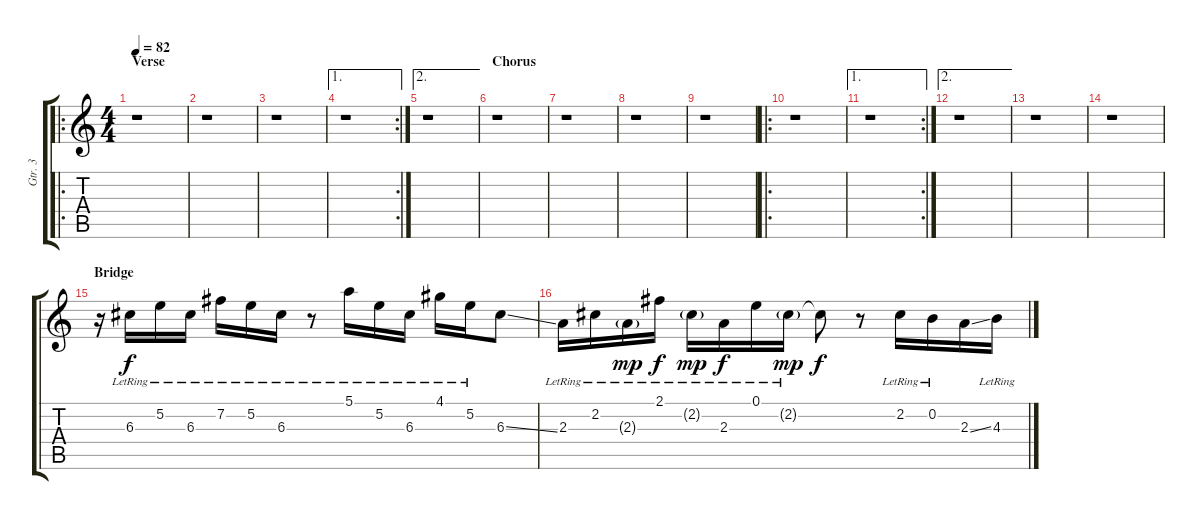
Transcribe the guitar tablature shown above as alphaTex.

\track ("Gtr. 3" "Gtr. 3") {instrument electricguitarclean}
\staff {score tabs}
\tuning (E4 B3 G3 D3 A2 E2) {hide}
\ro
\ts (4 4)
\section ("" "Verse")
\tempo 82
\clef g2
\ks c
r.1{dy f} |
r.1 |
r.1 |
\ae 1
\rc 2
r.1 |
\ae 2
r.1 |
\section ("" "Chorus")
r.1 |
r.1 |
r.1 |
r.1 |
\ro
r.1 |
\ae 1
\rc 2
r.1 |
\ae 2
r.1 |
\section ("" "")
r.1 |
r.1 |
\section ("" "Bridge")
r.16 6.3{lr}.16 5.2{lr}.16 6.3{lr}.16 7.2{lr}.16 5.2{lr}.16 6.3{lr}.16 r.8 5.1{lr}.16 5.2{lr}.16 6.3{lr}.16 4.1{lr}.16 5.2{lr}.16 6.3{ss}.8 |
2.3{lr}.16 2.2{lr}.16 2.3{g lr}.16{dy mp} 2.1{lr}.16{dy f} 2.2{g lr}.16{dy mp} 2.3{lr}.16{dy f} 0.1{lr}.16 2.2{g lr}.16{dy mp} 2.2{t}.8{dy f} r.8 2.2{lr}.16 0.2{lr}.16 2.3{ss}.16 4.3{lr}.16
